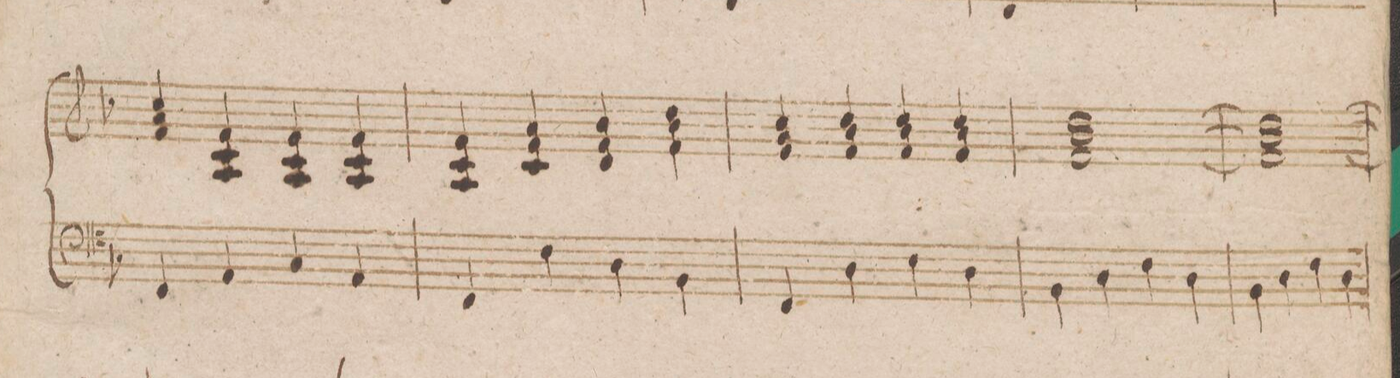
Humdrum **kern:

**kern
*I"Organo.
*clefF4
*k[b-]
*met(c)
*M4/4
4FF/
4AA/
4C/
4AA/
=24
4FF/
4F\
4D\
4BB-\
=25
4FF/
4D\
4F\
4D\
=26
4BB-\
4D\
4F\
4D\
=27
4BB-\
4D\
4F\
4D\
=28
*-
